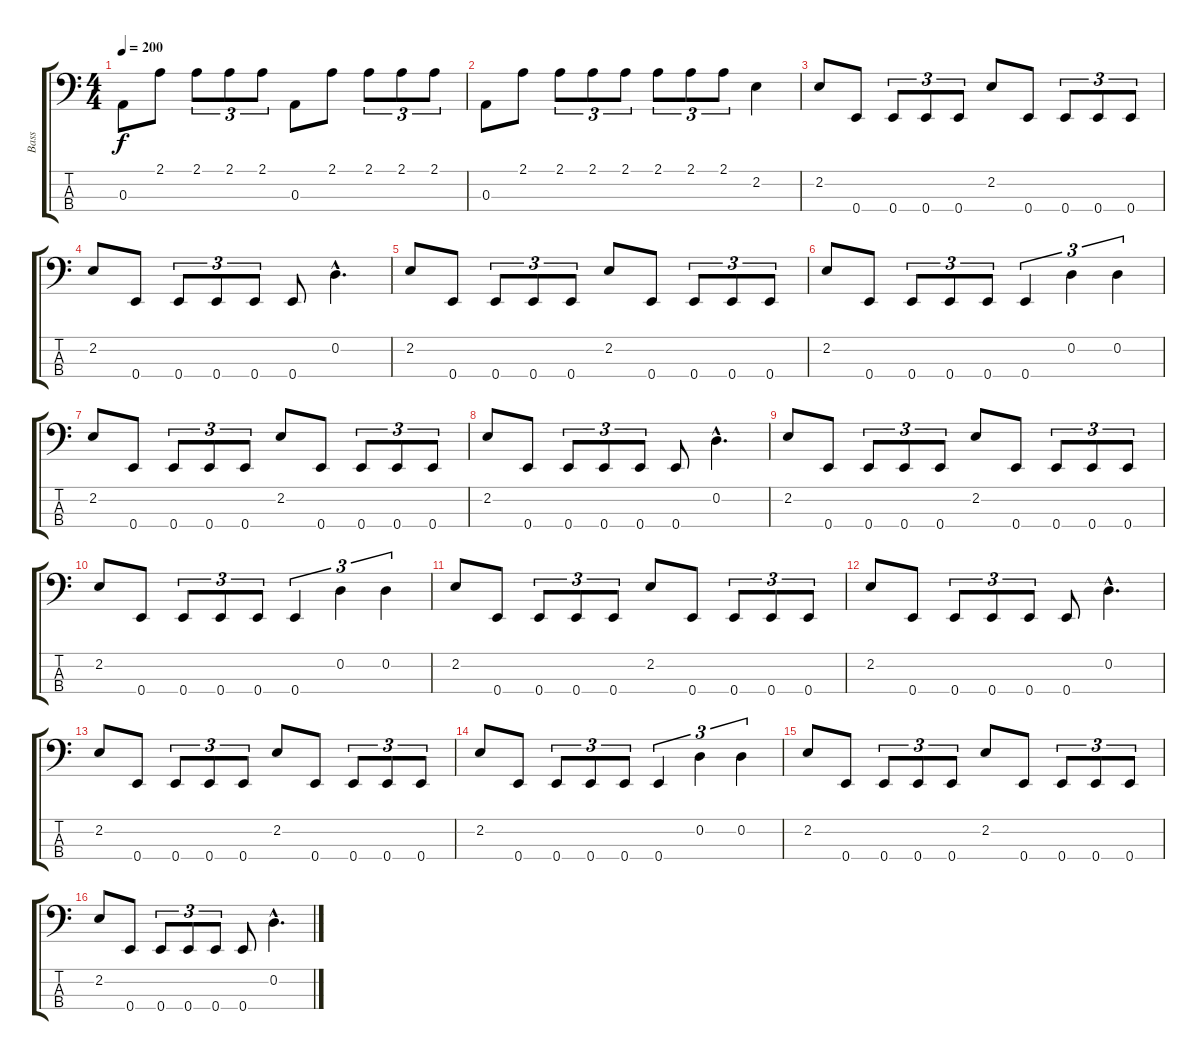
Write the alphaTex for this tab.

\track ("Bass" "Bass") {instrument electricbassfinger}
\staff {score tabs}
\tuning (G2 D2 A1 E1) {hide}
\ts (4 4)
\tempo 200
\clef f4
\ks c
0.3.8{dy f} 2.1.8 2.1.8{tu (3 2)} 2.1.8{tu (3 2)} 2.1.8{tu (3 2)} 0.3.8 2.1.8 2.1.8{tu (3 2)} 2.1.8{tu (3 2)} 2.1.8{tu (3 2)} |
0.3.8 2.1.8 2.1.8{tu (3 2)} 2.1.8{tu (3 2)} 2.1.8{tu (3 2)} 2.1.8{tu (3 2)} 2.1.8{tu (3 2)} 2.1.8{tu (3 2)} 2.2.4 |
2.2.8 0.4.8 0.4.8{tu (3 2)} 0.4.8{tu (3 2)} 0.4.8{tu (3 2)} 2.2.8 0.4.8 0.4.8{tu (3 2)} 0.4.8{tu (3 2)} 0.4.8{tu (3 2)} |
2.2.8 0.4.8 0.4.8{tu (3 2)} 0.4.8{tu (3 2)} 0.4.8{tu (3 2)} 0.4.8 0.2{hac}.4{d} |
2.2.8 0.4.8 0.4.8{tu (3 2)} 0.4.8{tu (3 2)} 0.4.8{tu (3 2)} 2.2.8 0.4.8 0.4.8{tu (3 2)} 0.4.8{tu (3 2)} 0.4.8{tu (3 2)} |
2.2.8 0.4.8 0.4.8{tu (3 2)} 0.4.8{tu (3 2)} 0.4.8{tu (3 2)} 0.4.4{tu (3 2)} 0.2.4{tu (3 2)} 0.2.4{tu (3 2)} |
2.2.8 0.4.8 0.4.8{tu (3 2)} 0.4.8{tu (3 2)} 0.4.8{tu (3 2)} 2.2.8 0.4.8 0.4.8{tu (3 2)} 0.4.8{tu (3 2)} 0.4.8{tu (3 2)} |
2.2.8 0.4.8 0.4.8{tu (3 2)} 0.4.8{tu (3 2)} 0.4.8{tu (3 2)} 0.4.8 0.2{hac}.4{d} |
2.2.8 0.4.8 0.4.8{tu (3 2)} 0.4.8{tu (3 2)} 0.4.8{tu (3 2)} 2.2.8 0.4.8 0.4.8{tu (3 2)} 0.4.8{tu (3 2)} 0.4.8{tu (3 2)} |
2.2.8 0.4.8 0.4.8{tu (3 2)} 0.4.8{tu (3 2)} 0.4.8{tu (3 2)} 0.4.4{tu (3 2)} 0.2.4{tu (3 2)} 0.2.4{tu (3 2)} |
2.2.8 0.4.8 0.4.8{tu (3 2)} 0.4.8{tu (3 2)} 0.4.8{tu (3 2)} 2.2.8 0.4.8 0.4.8{tu (3 2)} 0.4.8{tu (3 2)} 0.4.8{tu (3 2)} |
2.2.8 0.4.8 0.4.8{tu (3 2)} 0.4.8{tu (3 2)} 0.4.8{tu (3 2)} 0.4.8 0.2{hac}.4{d} |
2.2.8 0.4.8 0.4.8{tu (3 2)} 0.4.8{tu (3 2)} 0.4.8{tu (3 2)} 2.2.8 0.4.8 0.4.8{tu (3 2)} 0.4.8{tu (3 2)} 0.4.8{tu (3 2)} |
2.2.8 0.4.8 0.4.8{tu (3 2)} 0.4.8{tu (3 2)} 0.4.8{tu (3 2)} 0.4.4{tu (3 2)} 0.2.4{tu (3 2)} 0.2.4{tu (3 2)} |
2.2.8 0.4.8 0.4.8{tu (3 2)} 0.4.8{tu (3 2)} 0.4.8{tu (3 2)} 2.2.8 0.4.8 0.4.8{tu (3 2)} 0.4.8{tu (3 2)} 0.4.8{tu (3 2)} |
2.2.8 0.4.8 0.4.8{tu (3 2)} 0.4.8{tu (3 2)} 0.4.8{tu (3 2)} 0.4.8 0.2{hac}.4{d}
